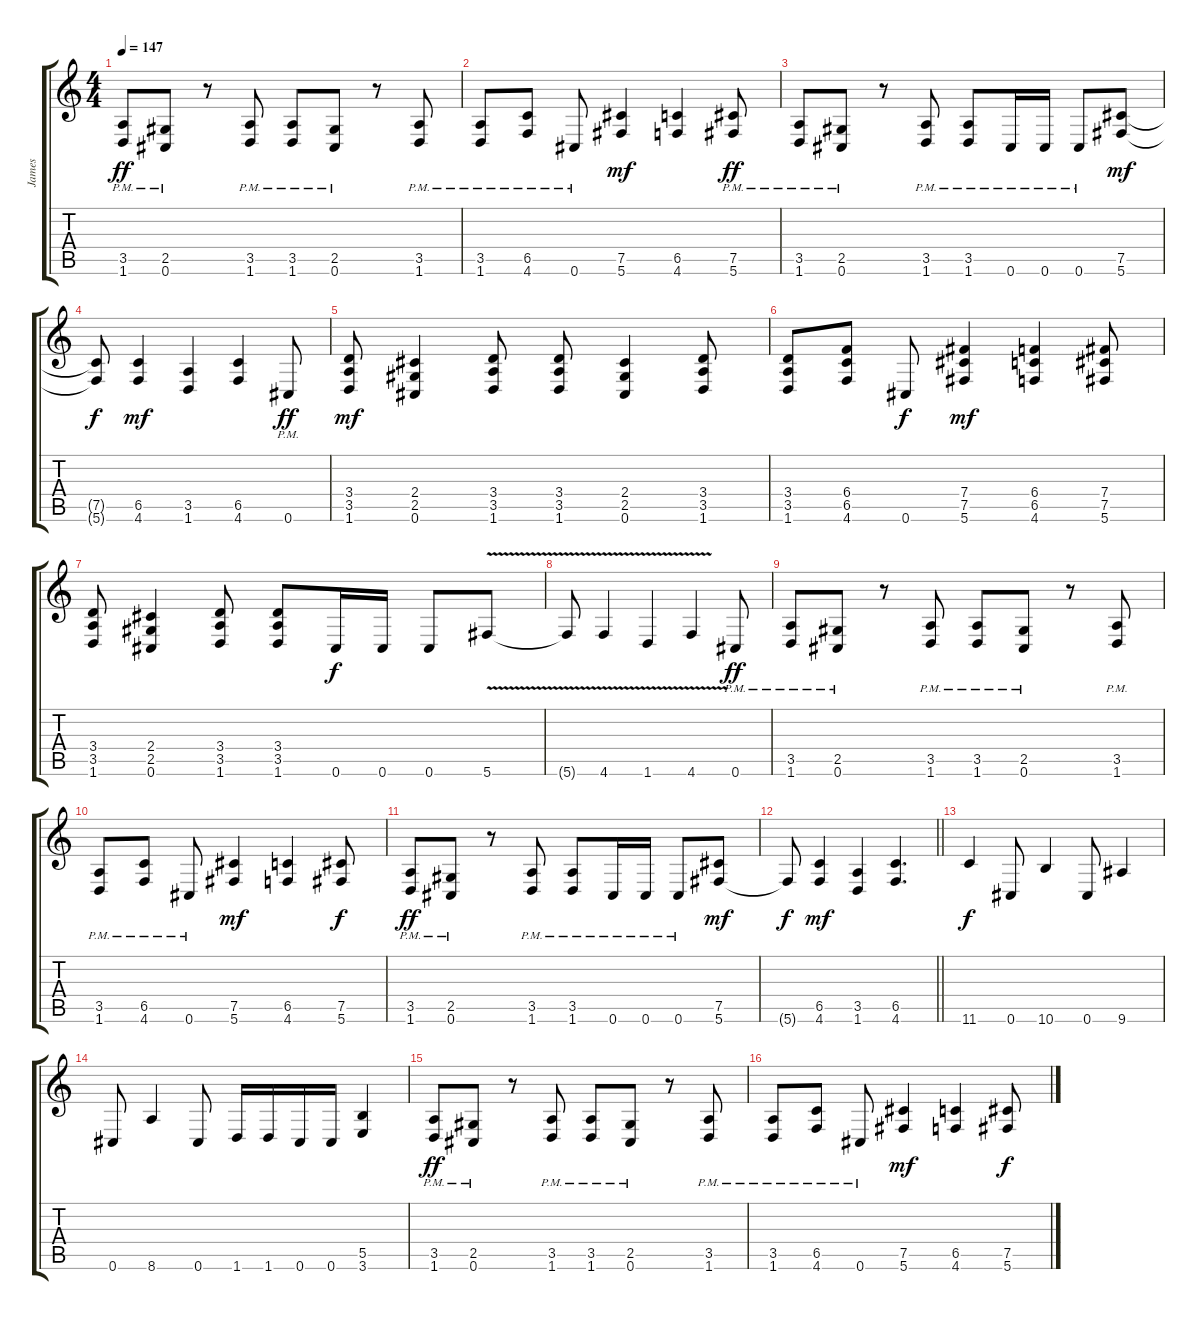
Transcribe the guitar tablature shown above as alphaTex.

\track ("James" "James") {instrument distortionguitar}
\staff {score tabs}
\tuning (Db4 Ab3 E3 B2 Gb2 Db2) {hide}
\ts (4 4)
\tempo 147
\clef g2
\ks c
(3.5{pm} 1.6{pm}).8{dy ff} (2.5{pm} 0.6{pm}).8 r.8 (3.5{pm} 1.6{pm}).8 (3.5{pm} 1.6{pm}).8 (2.5{pm} 0.6{pm}).8 r.8 (3.5{pm} 1.6{pm}).8 |
(3.5{pm} 1.6{pm}).8 (6.5{pm} 4.6{pm}).8 0.6{pm}.8 (7.5 5.6).4{dy mf} (6.5 4.6).4 (7.5{pm} 5.6{pm}).8{dy ff} |
(3.5{pm} 1.6{pm}).8 (2.5{pm} 0.6{pm}).8 r.8 (3.5{pm} 1.6{pm}).8 (3.5{pm} 1.6{pm}).8 0.6{pm}.16 0.6{pm}.16 0.6{pm}.8 (7.5 5.6).8{dy mf} |
(7.5{t} 5.6{t}).8{dy f} (6.5 4.6).4{dy mf} (3.5 1.6).4 (6.5 4.6).4 0.6{pm}.8{dy ff} |
(3.4 3.5 1.6).8{dy mf} (2.4 2.5 0.6).4 (3.4 3.5 1.6).8 (3.4 3.5 1.6).8 (2.4 2.5 0.6).4 (3.4 3.5 1.6).8 |
(3.4 3.5 1.6).8 (6.4 6.5 4.6).8 0.6.8{dy f} (7.4 7.5 5.6).4{dy mf} (6.4 6.5 4.6).4 (7.4 7.5 5.6).8 |
(3.4 3.5 1.6).8 (2.4 2.5 0.6).4 (3.4 3.5 1.6).8 (3.4 3.5 1.6).8 0.6.16{dy f} 0.6.16 0.6.8 5.6{v}.8 |
5.6{t}.8 4.6{v}.4 1.6{v}.4 4.6{v}.4 0.6{pm}.8{dy ff} |
(3.5{pm} 1.6{pm}).8 (2.5{pm} 0.6{pm}).8 r.8 (3.5{pm} 1.6{pm}).8 (3.5{pm} 1.6{pm}).8 (2.5{pm} 0.6{pm}).8 r.8 (3.5{pm} 1.6{pm}).8 |
(3.5{pm} 1.6{pm}).8 (6.5{pm} 4.6{pm}).8 0.6{pm}.8 (7.5 5.6).4{dy mf} (6.5 4.6).4 (7.5 5.6).8{dy f} |
(3.5{pm} 1.6{pm}).8{dy ff} (2.5{pm} 0.6{pm}).8 r.8 (3.5{pm} 1.6{pm}).8 (3.5{pm} 1.6{pm}).8 0.6{pm}.16 0.6{pm}.16 0.6{pm}.8 (7.5 5.6).8{dy mf} |
\barLineRight lightlight
5.6{t}.8{dy f} (6.5 4.6).4{dy mf} (3.5 1.6).4 (6.5 4.6).4{d} |
11.6.4{dy f volume 11 balance 14} 0.6.8 10.6.4 0.6.8 9.6.4 |
0.6.8 8.6.4 0.6.8 1.6.16 1.6.16 0.6.16 0.6.16 (5.5 3.6).4 |
(3.5{pm} 1.6{pm}).8{dy ff} (2.5{pm} 0.6{pm}).8 r.8 (3.5{pm} 1.6{pm}).8 (3.5{pm} 1.6{pm}).8 (2.5{pm} 0.6{pm}).8 r.8 (3.5{pm} 1.6{pm}).8 |
(3.5{pm} 1.6{pm}).8 (6.5{pm} 4.6{pm}).8 0.6{pm}.8 (7.5 5.6).4{dy mf} (6.5 4.6).4 (7.5 5.6).8{dy f}
